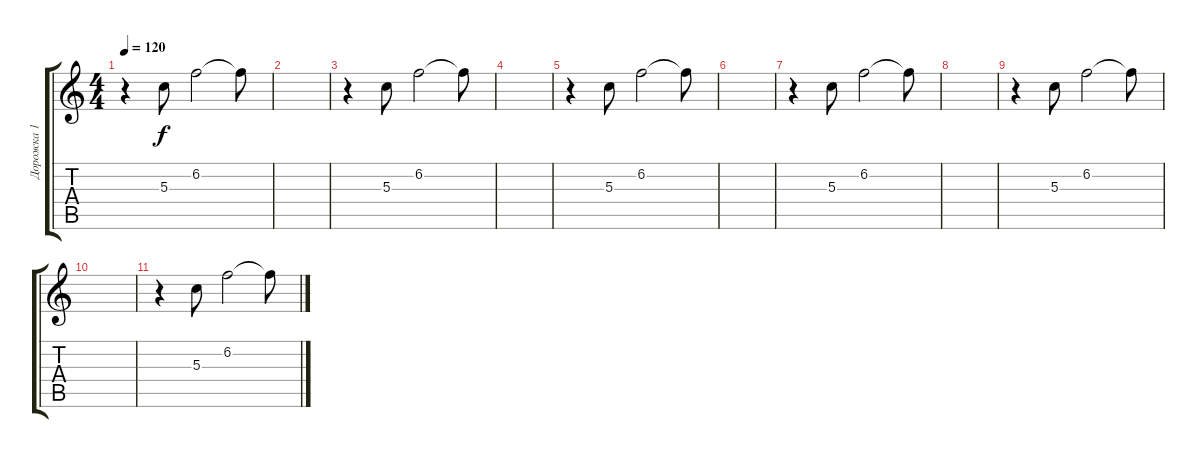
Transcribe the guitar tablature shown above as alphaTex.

\track ("Дорожка 1" "Дорожка 1") {instrument acousticguitarsteel}
\staff {score tabs}
\tuning (E4 B3 G3 D3 A2 E2) {hide}
\ts (4 4)
\tempo 120
\clef g2
\ks c
r.4{dy f} 5.3.8 6.2.2 6.2{t}.8 |
|
r.4 5.3.8 6.2.2 6.2{t}.8 |
|
r.4 5.3.8 6.2.2 6.2{t}.8 |
|
r.4 5.3.8 6.2.2 6.2{t}.8 |
|
r.4 5.3.8 6.2.2 6.2{t}.8 |
|
r.4 5.3.8 6.2.2 6.2{t}.8
